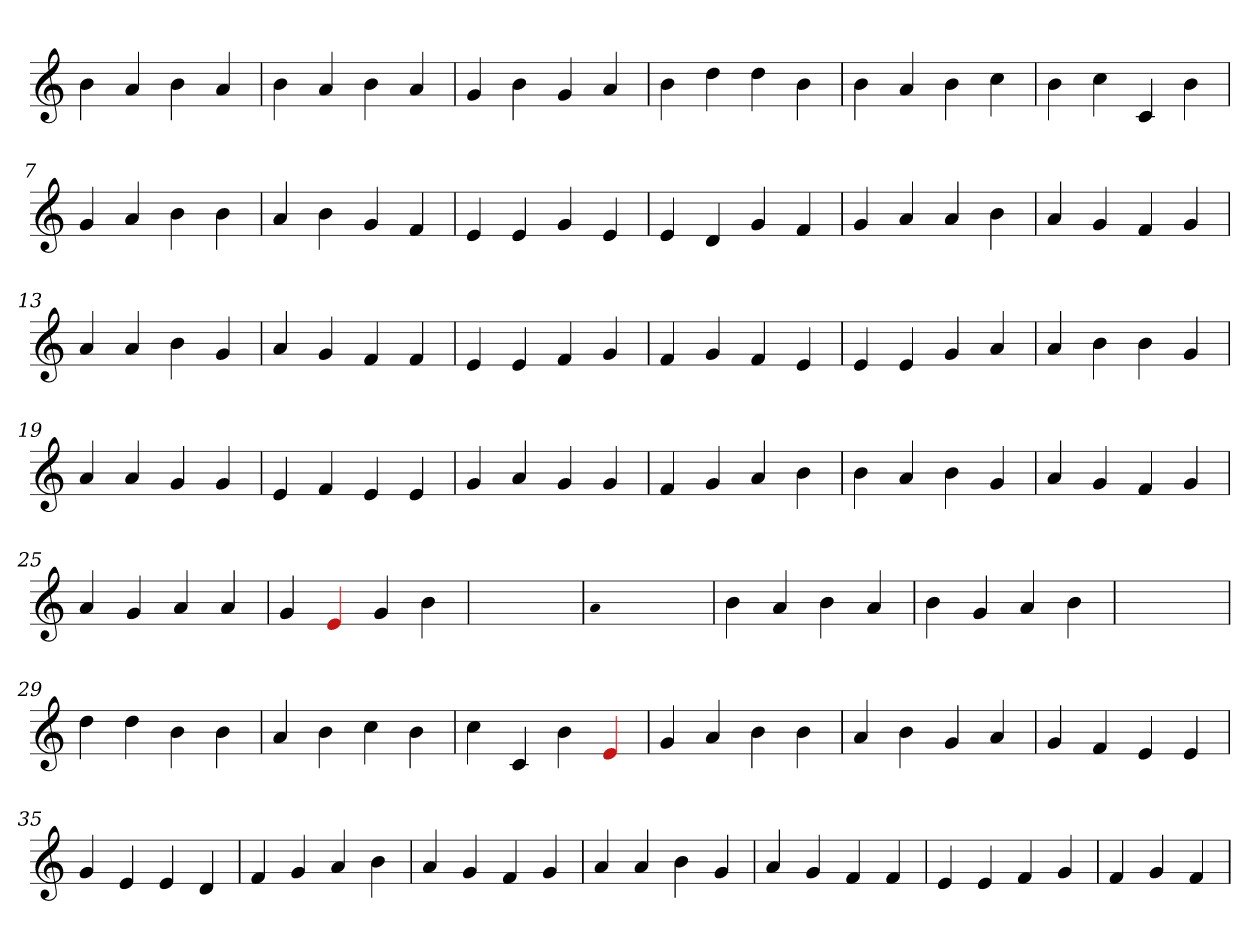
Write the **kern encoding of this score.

**kern
*part1
*staff1
*clefG2
=1
4b
4a
4b
4a
=2
4b
4a
4b
4a
=3
4g
4b
4g
4a
=4
4b
4dd
4dd
4b
=5
4b
4a
4b
4cc
=6
4b
4cc
4c
4b
=7
4g
4a
4b
4b
=8
4a
4b
4g
4f
=9
4e
4e
4g
4e
=10
4e
4d
4g
4f
=11
4g
4a
4a
4b
=12
4a
4g
4f
4g
=13
4a
4a
4b
4g
=14
4a
4g
4f
4f
=15
4e
4e
4f
4g
=16
4f
4g
4f
4e
=17
4e
4e
4g
4a
=18
4a
4b
4b
4g
=19
4a
4a
4g
4g
=20
4e
4f
4e
4e
=21
4g
4a
4g
4g
=22
4f
4g
4a
4b
=23
4b
4a
4b
4g
=24
4a
4g
4f
4g
=25
4a
4g
4a
4a
=26
4g
4Re
4g
4b
=27
1ryy
=27
qqa
1ryy
=27
4b
4a
4b
4a
=28
4b
4g
4a
4b
=29
1ryy
=29
4dd
4dd
4b
4b
=30
4a
4b
4cc
4b
=31
4cc
4c
4b
4Re
=32
4g
4a
4b
4b
=33
4a
4b
4g
4a
=34
4g
4f
4e
4e
=35
4g
4e
4e
4d
=36
4f
4g
4a
4b
=37
4a
4g
4f
4g
=38
4a
4a
4b
4g
=39
4a
4g
4f
4f
=40
4e
4e
4f
4g
=41
4f
4g
4f
=
*-
